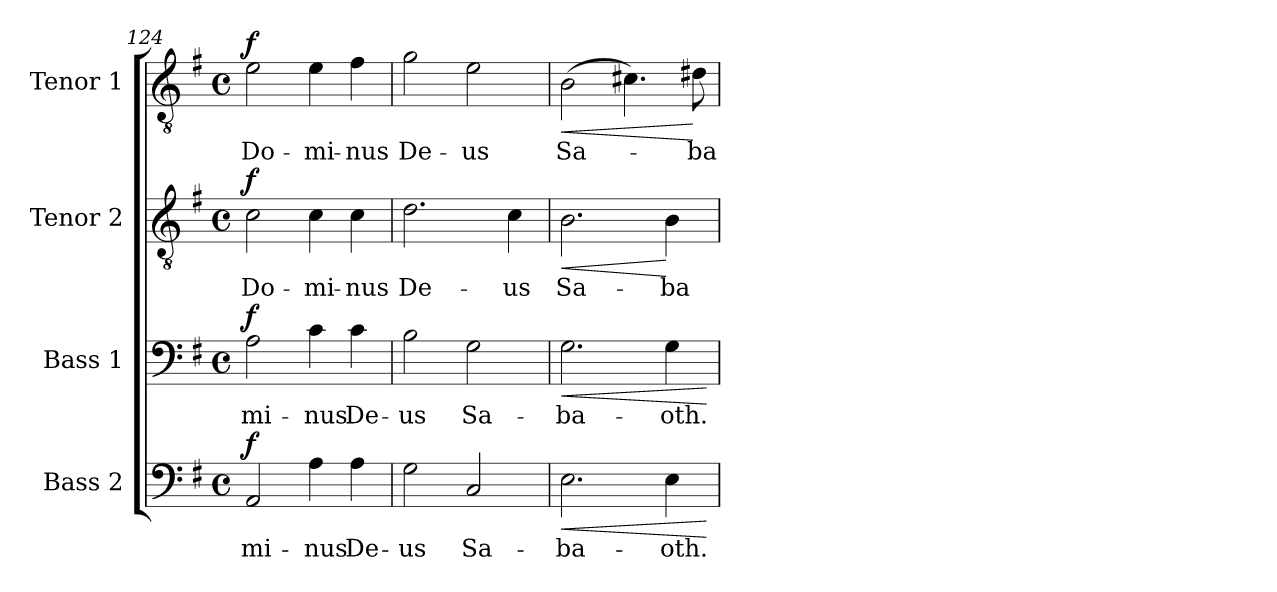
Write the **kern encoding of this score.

**kern	**text	**dynam	**kern	**text	**dynam	**kern	**text	**dynam	**kern	**text	**dynam
*part4	*part4	*part4	*part3	*part3	*part3	*part2	*part2	*part2	*part1	*part1	*part1
*staff4	*staff4	*staff4	*staff3	*staff3	*staff3	*staff2	*staff2	*staff2	*staff1	*staff1	*staff1
*I"Bass 2	*	*	*I"Bass 1	*	*	*I"Tenor 2	*	*	*I"Tenor 1	*	*
*I'B. 2	*	*	*I'B. 1	*	*	*I'T. 2	*	*	*I'T. 1	*	*
!!LO:LB:g=z
*clefF4	*	*	*clefF4	*	*	*clefGv2	*	*	*clefGv2	*	*
*k[f#]	*	*	*k[f#]	*	*	*k[f#]	*	*	*k[f#]	*	*
*G:	*	*	*G:	*	*	*G:	*	*	*G:	*	*
*M4/4	*	*	*M4/4	*	*	*M4/4	*	*	*M4/4	*	*
*met(c)	*	*	*met(c)	*	*	*met(c)	*	*	*met(c)	*	*
=124	=124	=124	=124	=124	=124	=124	=124	=124	=124	=124	=124
!	!LO:LY:b	!LO:DY:a	!	!LO:LY:b	!LO:DY:a	!	!LO:LY:b	!LO:DY:a	!	!LO:LY:b	!LO:DY:a
2AA/	-mi-	f	2A\	-mi-	f	2c\	Do-	f	2e\	Do-	f
!	!LO:LY:b	!	!	!LO:LY:b	!	!	!LO:LY:b	!	!	!LO:LY:b	!
4A\	-nus	.	4c\	-nus	.	4c\	-mi-	.	4e\	-mi-	.
!	!LO:LY:b	!	!	!LO:LY:b	!	!	!LO:LY:b	!	!	!LO:LY:b	!
4A\	De-	.	4c\	De-	.	4c\	-nus	.	4f#\	-nus	.
=125	=125	=125	=125	=125	=125	=125	=125	=125	=125	=125	=125
!	!LO:LY:b	!	!	!LO:LY:b	!	!	!LO:LY:b	!	!	!LO:LY:b	!
2G\	-us	.	2B\	-us	.	2.d\	De-	.	2g\	De-	.
!	!LO:LY:b	!	!	!LO:LY:b	!	!	!	!	!	!LO:LY:b	!
2C/	Sa-	.	2G\	Sa-	.	.	.	.	2e\	-us	.
!	!	!	!	!	!	!	!LO:LY:b	!	!	!	!
.	.	.	.	.	.	4c\	-us	.	.	.	.
=126	=126	=126	=126	=126	=126	=126	=126	=126	=126	=126	=126
!	!LO:LY:b	!LO:HP:b	!	!LO:LY:b	!LO:HP:b	!	!LO:LY:b	!LO:HP:b	!	!LO:LY:b	!LO:HP:b
2.E\	-ba-	<	2.G\	-ba-	<	2.B\	Sa-	<	(>2B\	Sa-	<
.	.	.	.	.	.	.	.	.	4.c#X\)	.	.
!	!LO:LY:b	!	!	!LO:LY:b	!	!	!LO:LY:b	!	!	!	!
4E\	-oth.	.	4G\	-oth.	.	4B\	-ba-	[	.	.	.
!	!	!	!	!	!	!	!	!	!	!LO:LY:b	!
.	.	.	.	.	.	.	.	.	8d#X\	-ba-	[
.	.	[	.	.	[	.	.	.	.	.	.
=	=	=	=	=	=	=	=	=	=	=	=
*-	*-	*-	*-	*-	*-	*-	*-	*-	*-	*-	*-
